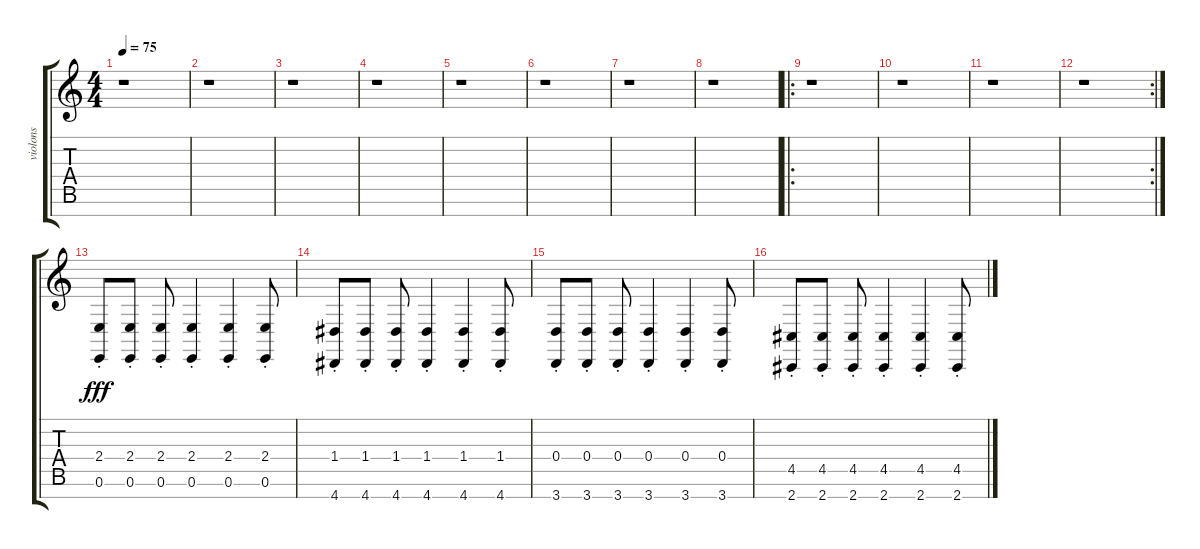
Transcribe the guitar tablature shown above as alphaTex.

\track ("violons" "violons") {instrument tremolostrings}
\staff {score tabs}
\tuning (E4 B3 G3 D3 A2 E2 B1) {hide}
\ts (4 4)
\tempo 75
\clef g2
\ks c
r.1{dy fff instrument tremolostrings} |
r.1 |
r.1 |
r.1 |
r.1 |
r.1 |
r.1 |
r.1 |
\ro
r.1 |
r.1 |
r.1 |
\rc 2
r.1 |
(2.4{st} 0.6).8 (2.4{st} 0.6).8 (2.4{st} 0.6).8 (2.4{st} 0.6).4 (2.4{st} 0.6).4 (2.4{st} 0.6).8 |
(1.4{st} 4.7).8 (1.4{st} 4.7).8 (1.4{st} 4.7).8 (1.4{st} 4.7).4 (1.4{st} 4.7).4 (1.4{st} 4.7).8 |
(0.4{st} 3.7).8 (0.4{st} 3.7).8 (0.4{st} 3.7).8 (0.4{st} 3.7).4 (0.4{st} 3.7).4 (0.4{st} 3.7).8 |
(4.5{st} 2.7).8 (4.5{st} 2.7).8 (4.5{st} 2.7).8 (4.5{st} 2.7).4 (4.5{st} 2.7).4 (4.5{st} 2.7).8
